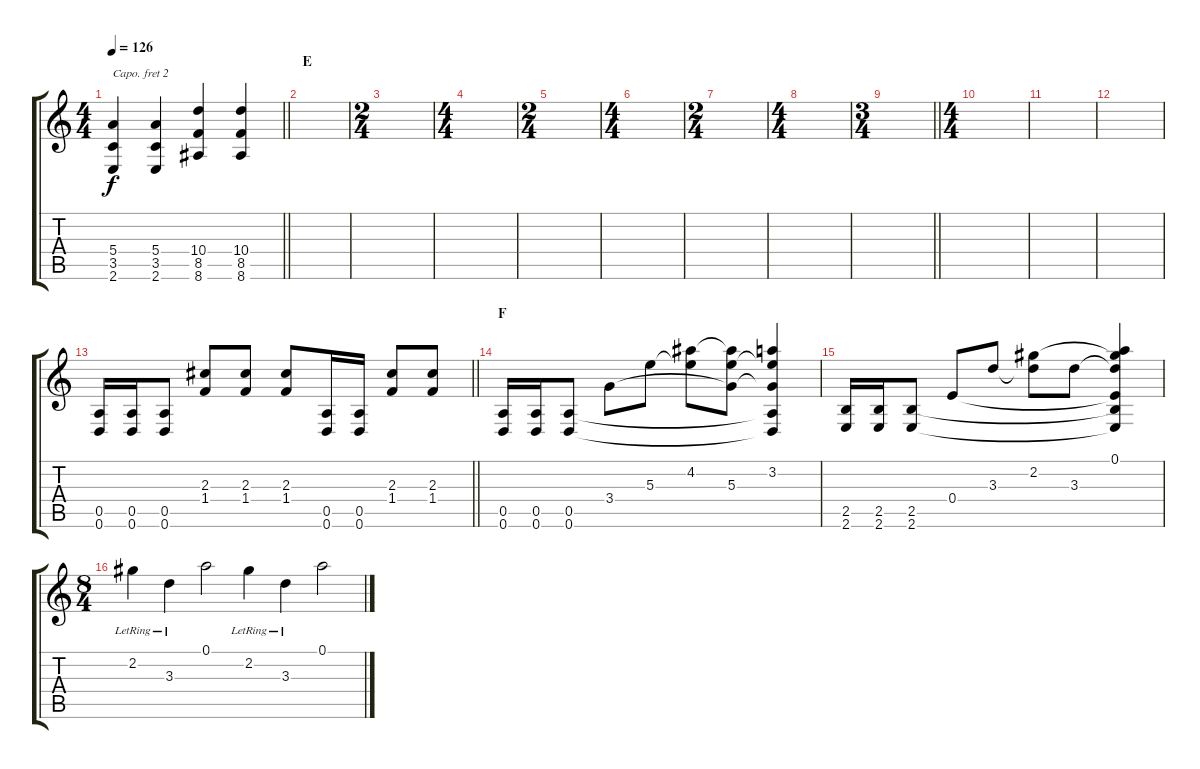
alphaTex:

\track "" {instrument overdrivenguitar}
\staff {score tabs}
\capo 2
\tuning (G4 E4 A3 D3 G2 C2) {hide}
\ts (4 4)
\tempo 126
\clef g2
\barLineRight lightlight
\ks c
(5.4 3.5 2.6).4{dy f} (5.4 3.5 2.6).4 (10.4 8.5 8.6).4 (10.4 8.5 8.6).4 |
\section ("" "E")
|
\ts (2 4)
|
\ts (4 4)
|
\ts (2 4)
|
\ts (4 4)
|
\ts (2 4)
|
\ts (4 4)
|
\ts (3 4)
\barLineRight lightlight
|
\ts (4 4)
|
|
|
\barLineRight lightlight
(0.5 0.6).16 (0.5 0.6).16 (0.5 0.6).8 (2.3 1.4).8 (2.3 1.4).8 (2.3 1.4).8 (0.5 0.6).16 (0.5 0.6).16 (2.3 1.4).8 (2.3 1.4).8 |
\section ("" "F")
(0.5 0.6).16 (0.5 0.6).16 (0.5 0.6).8 3.4.8 5.3.8 (4.2 5.3{t}).8 (4.2{t} 5.3 3.4{t}).8 (3.2 5.3{t} 3.4{t} 0.5{t} 0.6{t}).4 |
(2.5 2.6).16 (2.5 2.6).16 (2.5 2.6).8 0.4.8 3.3.8 (2.2 3.3{t}).8 3.3.8 (0.1 2.2{t} 3.3{t} 0.4{t} 2.5{t} 2.6{t}).4 |
\ts (8 4)
2.2{lr}.4 3.3{lr}.4 0.1.2 2.2{lr}.4 3.3{lr}.4 0.1.2
